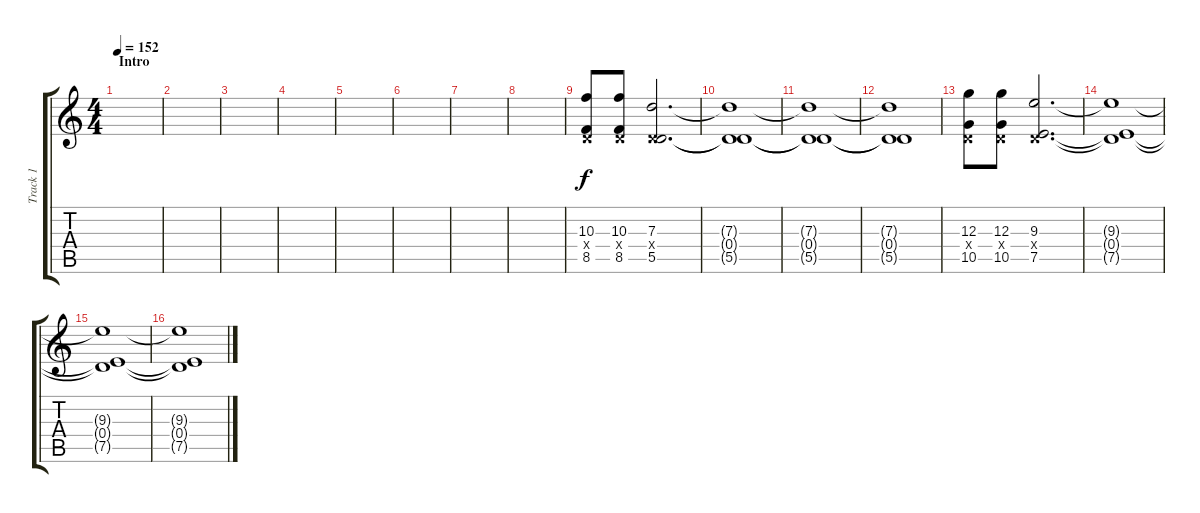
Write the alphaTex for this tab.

\track ("Track 1" "Track 1") {instrument distortionguitar}
\staff {score tabs}
\tuning (E4 B3 G3 D3 A2 D2) {hide}
\ts (4 4)
\section ("" "Intro")
\tempo 152
\clef g2
\ks c
|
|
|
|
|
|
|
|
(10.3 0.4{x} 8.5).8 (10.3 0.4{x} 8.5).8 (7.3 0.4{x} 5.5).2{d} |
(7.3{t} 0.4{t} 5.5{t}).1 |
(7.3{t} 0.4{t} 5.5{t}).1 |
(7.3{t} 0.4{t} 5.5{t}).1 |
(12.3 0.4{x} 10.5).8 (12.3 0.4{x} 10.5).8 (9.3 0.4{x} 7.5).2{d} |
(9.3{t} 0.4{t} 7.5{t}).1 |
(9.3{t} 0.4{t} 7.5{t}).1 |
(9.3{t} 0.4{t} 7.5{t}).1
